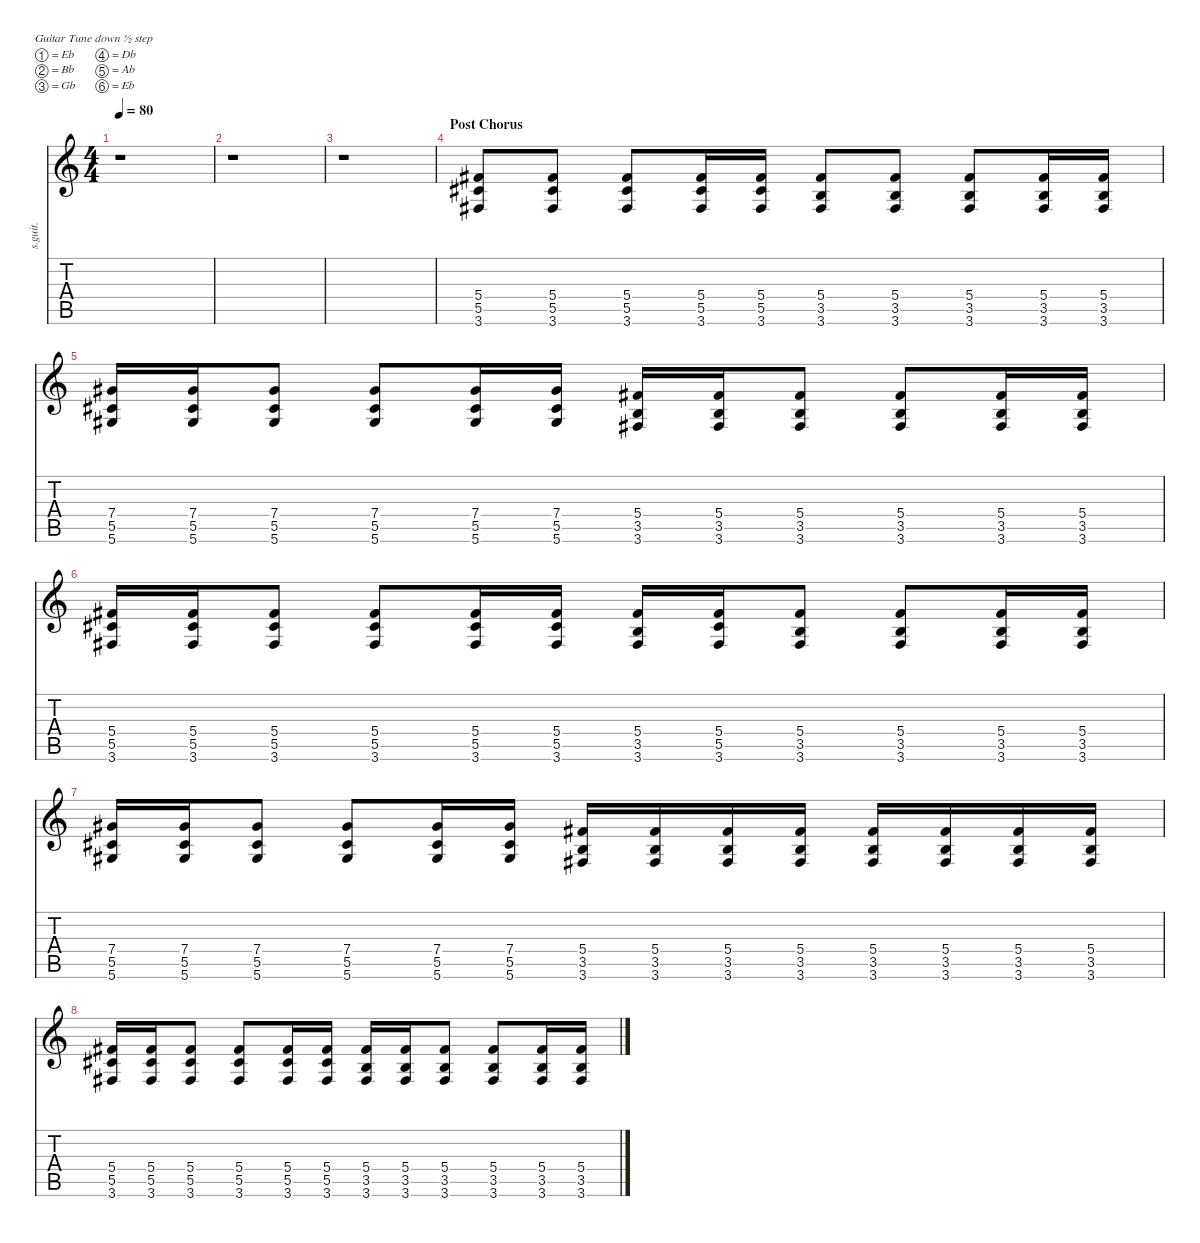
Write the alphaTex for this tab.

\defaultSystemsLayout 4
\hideDynamics
\bracketExtendMode nobrackets
\track ("Rhythm Guitar (Acoustic, Bell)" "s.guit.") {instrument acousticguitarsteel}
\staff {score tabs}
\tuning (Eb4 Bb3 Gb3 Db3 Ab2 Eb2)
\ts (4 4)
\tempo 80
\clef g2
\ks c
r.1{dy mp} |
r.1 |
r.1 |
\section ("" "Post Chorus")
(5.4{acc #} 5.5{acc #} 3.6{acc #}).8{lyrics (0 "") lyrics (1 "") lyrics (2 "") lyrics (3 "") lyrics (4 "")} (5.4{acc #} 5.5{acc #} 3.6{acc #}).8{lyrics (0 "") lyrics (1 "") lyrics (2 "") lyrics (3 "") lyrics (4 "")} (5.4{acc #} 5.5{acc #} 3.6{acc #}).8{lyrics (0 "") lyrics (1 "") lyrics (2 "") lyrics (3 "") lyrics (4 "")} (5.4{acc #} 5.5{acc #} 3.6{acc #}).16{lyrics (0 "") lyrics (1 "") lyrics (2 "") lyrics (3 "") lyrics (4 "")} (5.4{acc #} 5.5{acc #} 3.6{acc #}).16{lyrics (0 "") lyrics (1 "") lyrics (2 "") lyrics (3 "") lyrics (4 "")} (5.4{acc #} 3.5 3.6{acc #}).8{lyrics (0 "") lyrics (1 "") lyrics (2 "") lyrics (3 "") lyrics (4 "")} (5.4{acc #} 3.5 3.6{acc #}).8{lyrics (0 "") lyrics (1 "") lyrics (2 "") lyrics (3 "") lyrics (4 "")} (5.4{acc #} 3.5 3.6{acc #}).8{lyrics (0 "") lyrics (1 "") lyrics (2 "") lyrics (3 "") lyrics (4 "")} (5.4{acc #} 3.5 3.6{acc #}).16{lyrics (0 "") lyrics (1 "") lyrics (2 "") lyrics (3 "") lyrics (4 "")} (5.4{acc #} 3.5 3.6{acc #}).16{lyrics (0 "") lyrics (1 "") lyrics (2 "") lyrics (3 "") lyrics (4 "")} |
(7.4{acc #} 5.5{acc #} 5.6{acc #}).16{lyrics (0 "") lyrics (1 "") lyrics (2 "") lyrics (3 "") lyrics (4 "")} (7.4{acc #} 5.5{acc #} 5.6{acc #}).16{lyrics (0 "") lyrics (1 "") lyrics (2 "") lyrics (3 "") lyrics (4 "")} (7.4{acc #} 5.5{acc #} 5.6{acc #}).8{lyrics (0 "") lyrics (1 "") lyrics (2 "") lyrics (3 "") lyrics (4 "")} (7.4{acc #} 5.5{acc #} 5.6{acc #}).8{lyrics (0 "") lyrics (1 "") lyrics (2 "") lyrics (3 "") lyrics (4 "")} (7.4{acc #} 5.5{acc #} 5.6{acc #}).16{lyrics (0 "") lyrics (1 "") lyrics (2 "") lyrics (3 "") lyrics (4 "")} (7.4{acc #} 5.5{acc #} 5.6{acc #}).16{lyrics (0 "") lyrics (1 "") lyrics (2 "") lyrics (3 "") lyrics (4 "")} (5.4{acc #} 3.5 3.6{acc #}).16{lyrics (0 "") lyrics (1 "") lyrics (2 "") lyrics (3 "") lyrics (4 "")} (5.4{acc #} 3.5 3.6{acc #}).16{lyrics (0 "") lyrics (1 "") lyrics (2 "") lyrics (3 "") lyrics (4 "")} (5.4{acc #} 3.5 3.6{acc #}).8{lyrics (0 "") lyrics (1 "") lyrics (2 "") lyrics (3 "") lyrics (4 "")} (5.4{acc #} 3.5 3.6{acc #}).8{lyrics (0 "") lyrics (1 "") lyrics (2 "") lyrics (3 "") lyrics (4 "")} (5.4{acc #} 3.5 3.6{acc #}).16{lyrics (0 "") lyrics (1 "") lyrics (2 "") lyrics (3 "") lyrics (4 "")} (5.4{acc #} 3.5 3.6{acc #}).16{lyrics (0 "") lyrics (1 "") lyrics (2 "") lyrics (3 "") lyrics (4 "")} |
(5.4{acc #} 5.5{acc #} 3.6{acc #}).16{lyrics (0 "") lyrics (1 "") lyrics (2 "") lyrics (3 "") lyrics (4 "")} (5.4{acc #} 5.5{acc #} 3.6{acc #}).16{lyrics (0 "") lyrics (1 "") lyrics (2 "") lyrics (3 "") lyrics (4 "")} (5.4{acc #} 5.5{acc #} 3.6{acc #}).8{lyrics (0 "") lyrics (1 "") lyrics (2 "") lyrics (3 "") lyrics (4 "")} (5.4{acc #} 5.5{acc #} 3.6{acc #}).8{lyrics (0 "") lyrics (1 "") lyrics (2 "") lyrics (3 "") lyrics (4 "")} (5.4{acc #} 5.5{acc #} 3.6{acc #}).16{lyrics (0 "") lyrics (1 "") lyrics (2 "") lyrics (3 "") lyrics (4 "")} (5.4{acc #} 5.5{acc #} 3.6{acc #}).16{lyrics (0 "") lyrics (1 "") lyrics (2 "") lyrics (3 "") lyrics (4 "")} (5.4{acc #} 3.5 3.6{acc #}).16{lyrics (0 "") lyrics (1 "") lyrics (2 "") lyrics (3 "") lyrics (4 "")} (5.4{acc #} 5.5{acc #} 3.6{acc #}).16{lyrics (0 "") lyrics (1 "") lyrics (2 "") lyrics (3 "") lyrics (4 "")} (5.4{acc #} 3.5 3.6{acc #}).8{lyrics (0 "") lyrics (1 "") lyrics (2 "") lyrics (3 "") lyrics (4 "")} (5.4{acc #} 3.5 3.6{acc #}).8{lyrics (0 "") lyrics (1 "") lyrics (2 "") lyrics (3 "") lyrics (4 "")} (5.4{acc #} 3.5 3.6{acc #}).16{lyrics (0 "") lyrics (1 "") lyrics (2 "") lyrics (3 "") lyrics (4 "")} (5.4{acc #} 3.5 3.6{acc #}).16{lyrics (0 "") lyrics (1 "") lyrics (2 "") lyrics (3 "") lyrics (4 "")} |
(7.4{acc #} 5.5{acc #} 5.6{acc #}).16{lyrics (0 "") lyrics (1 "") lyrics (2 "") lyrics (3 "") lyrics (4 "")} (7.4{acc #} 5.5{acc #} 5.6{acc #}).16{lyrics (0 "") lyrics (1 "") lyrics (2 "") lyrics (3 "") lyrics (4 "")} (7.4{acc #} 5.5{acc #} 5.6{acc #}).8{lyrics (0 "") lyrics (1 "") lyrics (2 "") lyrics (3 "") lyrics (4 "")} (7.4{acc #} 5.5{acc #} 5.6{acc #}).8{lyrics (0 "") lyrics (1 "") lyrics (2 "") lyrics (3 "") lyrics (4 "")} (7.4{acc #} 5.5{acc #} 5.6{acc #}).16{lyrics (0 "") lyrics (1 "") lyrics (2 "") lyrics (3 "") lyrics (4 "")} (7.4{acc #} 5.5{acc #} 5.6{acc #}).16{lyrics (0 "") lyrics (1 "") lyrics (2 "") lyrics (3 "") lyrics (4 "")} (5.4{acc #} 3.5 3.6{acc #}).16{lyrics (0 "") lyrics (1 "") lyrics (2 "") lyrics (3 "") lyrics (4 "")} (5.4{acc #} 3.5 3.6{acc #}).16{lyrics (0 "") lyrics (1 "") lyrics (2 "") lyrics (3 "") lyrics (4 "")} (5.4{acc #} 3.5 3.6{acc #}).16{lyrics (0 "") lyrics (1 "") lyrics (2 "") lyrics (3 "") lyrics (4 "")} (5.4{acc #} 3.5 3.6{acc #}).16{lyrics (0 "") lyrics (1 "") lyrics (2 "") lyrics (3 "") lyrics (4 "")} (5.4{acc #} 3.5 3.6{acc #}).16{lyrics (0 "") lyrics (1 "") lyrics (2 "") lyrics (3 "") lyrics (4 "")} (5.4{acc #} 3.5 3.6{acc #}).16{lyrics (0 "") lyrics (1 "") lyrics (2 "") lyrics (3 "") lyrics (4 "")} (5.4{acc #} 3.5 3.6{acc #}).16{lyrics (0 "") lyrics (1 "") lyrics (2 "") lyrics (3 "") lyrics (4 "")} (5.4{acc #} 3.5 3.6{acc #}).16{lyrics (0 "") lyrics (1 "") lyrics (2 "") lyrics (3 "") lyrics (4 "")} |
(5.4{acc #} 5.5{acc #} 3.6{acc #}).16{lyrics (0 "") lyrics (1 "") lyrics (2 "") lyrics (3 "") lyrics (4 "")} (5.4{acc #} 5.5{acc #} 3.6{acc #}).16{lyrics (0 "") lyrics (1 "") lyrics (2 "") lyrics (3 "") lyrics (4 "")} (5.4{acc #} 5.5{acc #} 3.6{acc #}).8{lyrics (0 "") lyrics (1 "") lyrics (2 "") lyrics (3 "") lyrics (4 "")} (5.4{acc #} 5.5{acc #} 3.6{acc #}).8{lyrics (0 "") lyrics (1 "") lyrics (2 "") lyrics (3 "") lyrics (4 "")} (5.4{acc #} 5.5{acc #} 3.6{acc #}).16{lyrics (0 "") lyrics (1 "") lyrics (2 "") lyrics (3 "") lyrics (4 "")} (5.4{acc #} 5.5{acc #} 3.6{acc #}).16{lyrics (0 "") lyrics (1 "") lyrics (2 "") lyrics (3 "") lyrics (4 "")} (5.4{acc #} 3.5 3.6{acc #}).16{lyrics (0 "") lyrics (1 "") lyrics (2 "") lyrics (3 "") lyrics (4 "")} (5.4{acc #} 3.5 3.6{acc #}).16{lyrics (0 "") lyrics (1 "") lyrics (2 "") lyrics (3 "") lyrics (4 "")} (5.4{acc #} 3.5 3.6{acc #}).8{lyrics (0 "") lyrics (1 "") lyrics (2 "") lyrics (3 "") lyrics (4 "")} (5.4{acc #} 3.5 3.6{acc #}).8{lyrics (0 "") lyrics (1 "") lyrics (2 "") lyrics (3 "") lyrics (4 "")} (5.4{acc #} 3.5 3.6{acc #}).16{lyrics (0 "") lyrics (1 "") lyrics (2 "") lyrics (3 "") lyrics (4 "")} (5.4{acc #} 3.5 3.6{acc #}).16{lyrics (0 "") lyrics (1 "") lyrics (2 "") lyrics (3 "") lyrics (4 "")}
